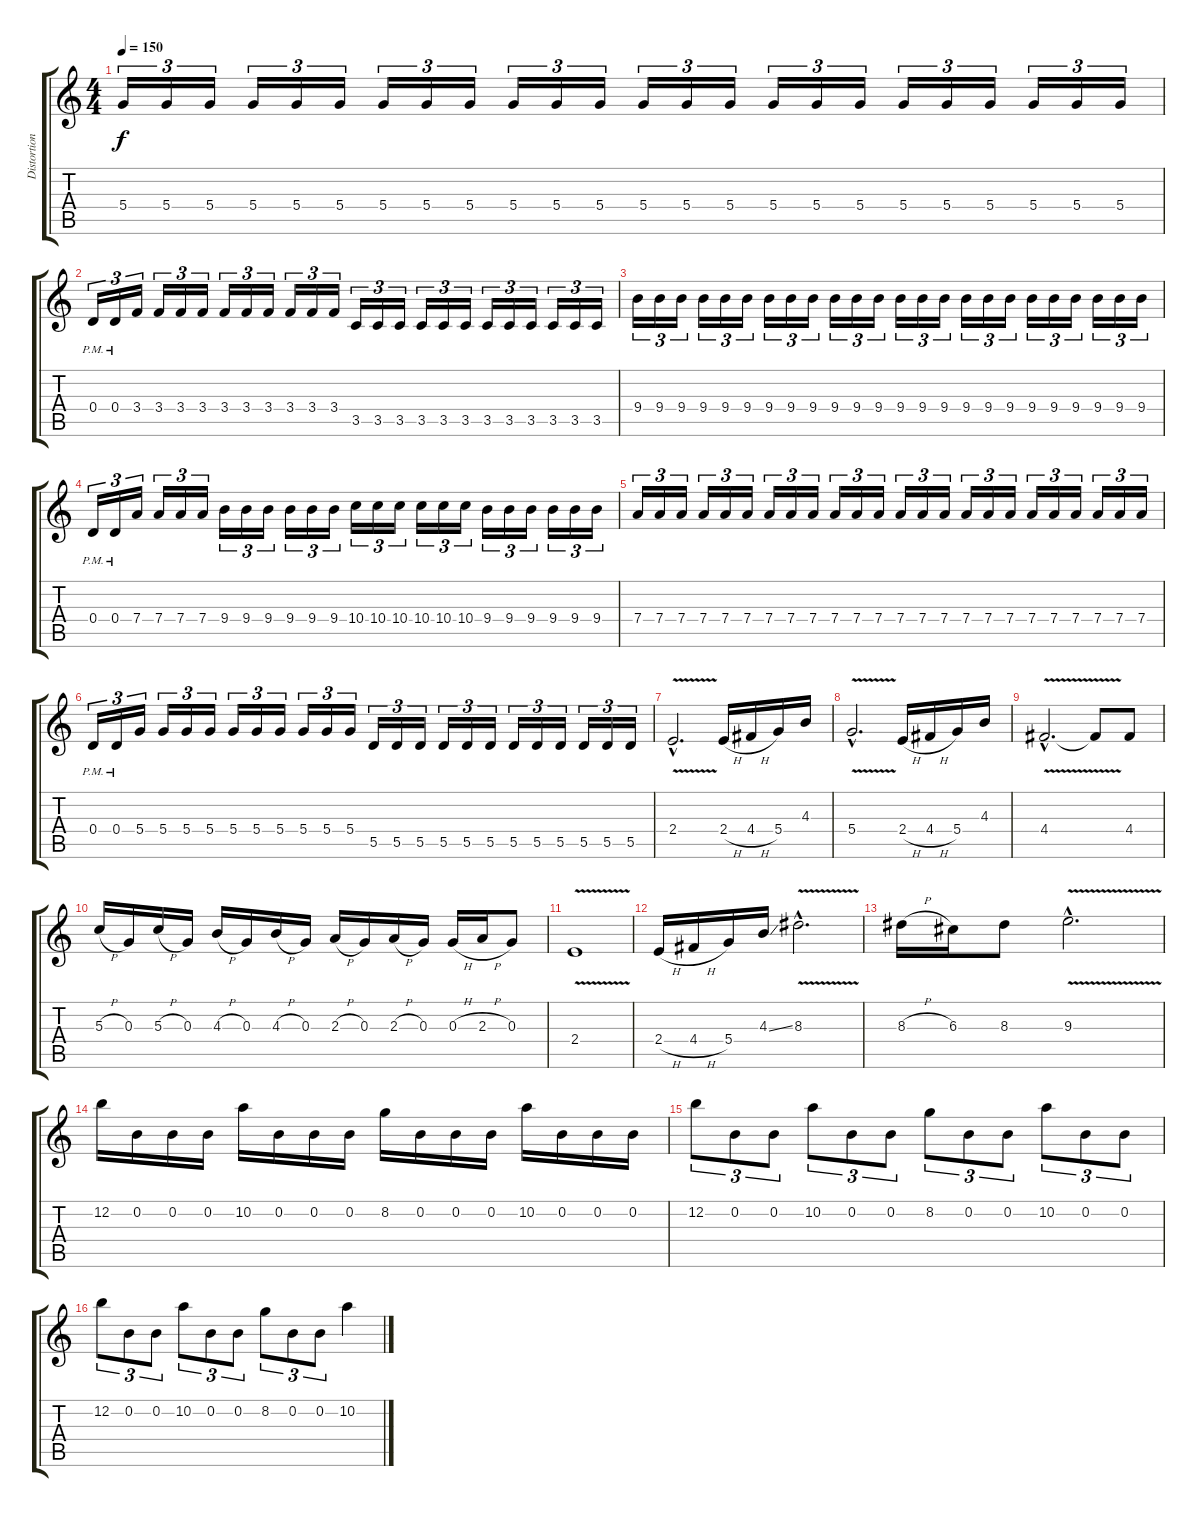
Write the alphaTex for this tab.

\track ("Distortion Guitar 1" "Distortion") {instrument distortionguitar}
\staff {score tabs}
\tuning (E4 B3 G3 D3 A2 E2) {hide}
\ts (4 4)
\tempo 150
\clef g2
\ks c
5.4.16{tu (3 2) dy f} 5.4.16{tu (3 2)} 5.4.16{tu (3 2)} 5.4.16{tu (3 2)} 5.4.16{tu (3 2)} 5.4.16{tu (3 2)} 5.4.16{tu (3 2)} 5.4.16{tu (3 2)} 5.4.16{tu (3 2)} 5.4.16{tu (3 2)} 5.4.16{tu (3 2)} 5.4.16{tu (3 2)} 5.4.16{tu (3 2)} 5.4.16{tu (3 2)} 5.4.16{tu (3 2)} 5.4.16{tu (3 2)} 5.4.16{tu (3 2)} 5.4.16{tu (3 2)} 5.4.16{tu (3 2)} 5.4.16{tu (3 2)} 5.4.16{tu (3 2)} 5.4.16{tu (3 2)} 5.4.16{tu (3 2)} 5.4.16{tu (3 2)} |
0.4{pm}.16{tu (3 2)} 0.4{pm}.16{tu (3 2)} 3.4.16{tu (3 2)} 3.4.16{tu (3 2)} 3.4.16{tu (3 2)} 3.4.16{tu (3 2)} 3.4.16{tu (3 2)} 3.4.16{tu (3 2)} 3.4.16{tu (3 2)} 3.4.16{tu (3 2)} 3.4.16{tu (3 2)} 3.4.16{tu (3 2)} 3.5.16{tu (3 2)} 3.5.16{tu (3 2)} 3.5.16{tu (3 2)} 3.5.16{tu (3 2)} 3.5.16{tu (3 2)} 3.5.16{tu (3 2)} 3.5.16{tu (3 2)} 3.5.16{tu (3 2)} 3.5.16{tu (3 2)} 3.5.16{tu (3 2)} 3.5.16{tu (3 2)} 3.5.16{tu (3 2)} |
9.4.16{tu (3 2)} 9.4.16{tu (3 2)} 9.4.16{tu (3 2)} 9.4.16{tu (3 2)} 9.4.16{tu (3 2)} 9.4.16{tu (3 2)} 9.4.16{tu (3 2)} 9.4.16{tu (3 2)} 9.4.16{tu (3 2)} 9.4.16{tu (3 2)} 9.4.16{tu (3 2)} 9.4.16{tu (3 2)} 9.4.16{tu (3 2)} 9.4.16{tu (3 2)} 9.4.16{tu (3 2)} 9.4.16{tu (3 2)} 9.4.16{tu (3 2)} 9.4.16{tu (3 2)} 9.4.16{tu (3 2)} 9.4.16{tu (3 2)} 9.4.16{tu (3 2)} 9.4.16{tu (3 2)} 9.4.16{tu (3 2)} 9.4.16{tu (3 2)} |
0.4{pm}.16{tu (3 2)} 0.4{pm}.16{tu (3 2)} 7.4.16{tu (3 2)} 7.4.16{tu (3 2)} 7.4.16{tu (3 2)} 7.4.16{tu (3 2)} 9.4.16{tu (3 2)} 9.4.16{tu (3 2)} 9.4.16{tu (3 2)} 9.4.16{tu (3 2)} 9.4.16{tu (3 2)} 9.4.16{tu (3 2)} 10.4.16{tu (3 2)} 10.4.16{tu (3 2)} 10.4.16{tu (3 2)} 10.4.16{tu (3 2)} 10.4.16{tu (3 2)} 10.4.16{tu (3 2)} 9.4.16{tu (3 2)} 9.4.16{tu (3 2)} 9.4.16{tu (3 2)} 9.4.16{tu (3 2)} 9.4.16{tu (3 2)} 9.4.16{tu (3 2)} |
7.4.16{tu (3 2)} 7.4.16{tu (3 2)} 7.4.16{tu (3 2)} 7.4.16{tu (3 2)} 7.4.16{tu (3 2)} 7.4.16{tu (3 2)} 7.4.16{tu (3 2)} 7.4.16{tu (3 2)} 7.4.16{tu (3 2)} 7.4.16{tu (3 2)} 7.4.16{tu (3 2)} 7.4.16{tu (3 2)} 7.4.16{tu (3 2)} 7.4.16{tu (3 2)} 7.4.16{tu (3 2)} 7.4.16{tu (3 2)} 7.4.16{tu (3 2)} 7.4.16{tu (3 2)} 7.4.16{tu (3 2)} 7.4.16{tu (3 2)} 7.4.16{tu (3 2)} 7.4.16{tu (3 2)} 7.4.16{tu (3 2)} 7.4.16{tu (3 2)} |
0.4{pm}.16{tu (3 2)} 0.4{pm}.16{tu (3 2)} 5.4.16{tu (3 2)} 5.4.16{tu (3 2)} 5.4.16{tu (3 2)} 5.4.16{tu (3 2)} 5.4.16{tu (3 2)} 5.4.16{tu (3 2)} 5.4.16{tu (3 2)} 5.4.16{tu (3 2)} 5.4.16{tu (3 2)} 5.4.16{tu (3 2)} 5.5.16{tu (3 2)} 5.5.16{tu (3 2)} 5.5.16{tu (3 2)} 5.5.16{tu (3 2)} 5.5.16{tu (3 2)} 5.5.16{tu (3 2)} 5.5.16{tu (3 2)} 5.5.16{tu (3 2)} 5.5.16{tu (3 2)} 5.5.16{tu (3 2)} 5.5.16{tu (3 2)} 5.5.16{tu (3 2)} |
2.4{v hac}.2{d volume 16} 2.4{h}.16 4.4{h}.16 5.4.16 4.3.16 |
5.4{v hac}.2{d} 2.4{h}.16 4.4{h}.16 5.4.16 4.3.16 |
4.4{v hac}.2{d} 4.4{t}.8 4.4.8 |
5.3{h}.16 0.3.16 5.3{h}.16 0.3.16 4.3{h}.16 0.3.16 4.3{h}.16 0.3.16 2.3{h}.16 0.3.16 2.3{h}.16 0.3.16 0.3{h}.16 2.3{h}.16 0.3.8 |
2.4{v}.1 |
2.4{h}.16 4.4{h}.16 5.4.16 4.3{ss}.16 8.3{v hac}.2{d} |
8.3{h}.16 6.3.16 8.3.8 9.3{v hac}.2{d} |
12.2.16 0.2.16 0.2.16 0.2.16 10.2.16 0.2.16 0.2.16 0.2.16 8.2.16 0.2.16 0.2.16 0.2.16 10.2.16 0.2.16 0.2.16 0.2.16 |
12.2.8{tu (3 2)} 0.2.8{tu (3 2)} 0.2.8{tu (3 2)} 10.2.8{tu (3 2)} 0.2.8{tu (3 2)} 0.2.8{tu (3 2)} 8.2.8{tu (3 2)} 0.2.8{tu (3 2)} 0.2.8{tu (3 2)} 10.2.8{tu (3 2)} 0.2.8{tu (3 2)} 0.2.8{tu (3 2)} |
12.2.8{tu (3 2)} 0.2.8{tu (3 2)} 0.2.8{tu (3 2)} 10.2.8{tu (3 2)} 0.2.8{tu (3 2)} 0.2.8{tu (3 2)} 8.2.8{tu (3 2)} 0.2.8{tu (3 2)} 0.2.8{tu (3 2)} 10.2.4
